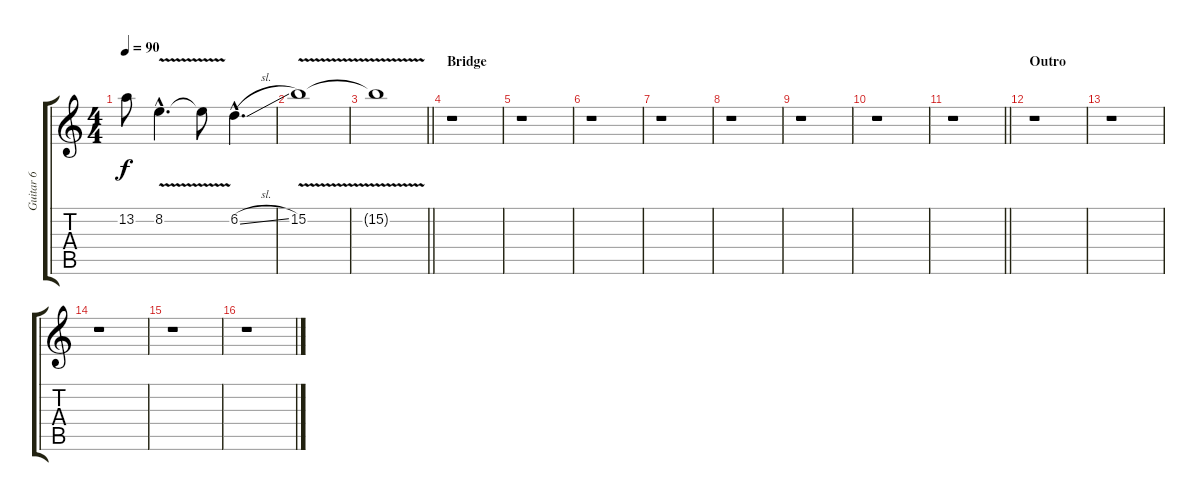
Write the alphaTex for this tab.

\track ("Guitar 6" "Guitar 6") {instrument distortionguitar}
\staff {score tabs}
\tuning (Db4 Ab3 E3 B2 Gb2 Db2) {hide}
\ts (4 4)
\tempo 90
\clef g2
\ks c
13.2{t}.8{dy f} 8.2{v hac}.4{d} 8.2{t}.8 6.2{sl hac}.4{d} |
15.2{v}.1 |
\barLineRight lightlight
15.2{t}.1 |
\section ("" "Bridge")
r.1 |
r.1 |
r.1 |
r.1 |
r.1 |
r.1 |
r.1 |
\barLineRight lightlight
r.1 |
\section ("" "Outro")
r.1 |
r.1 |
r.1 |
r.1 |
r.1
